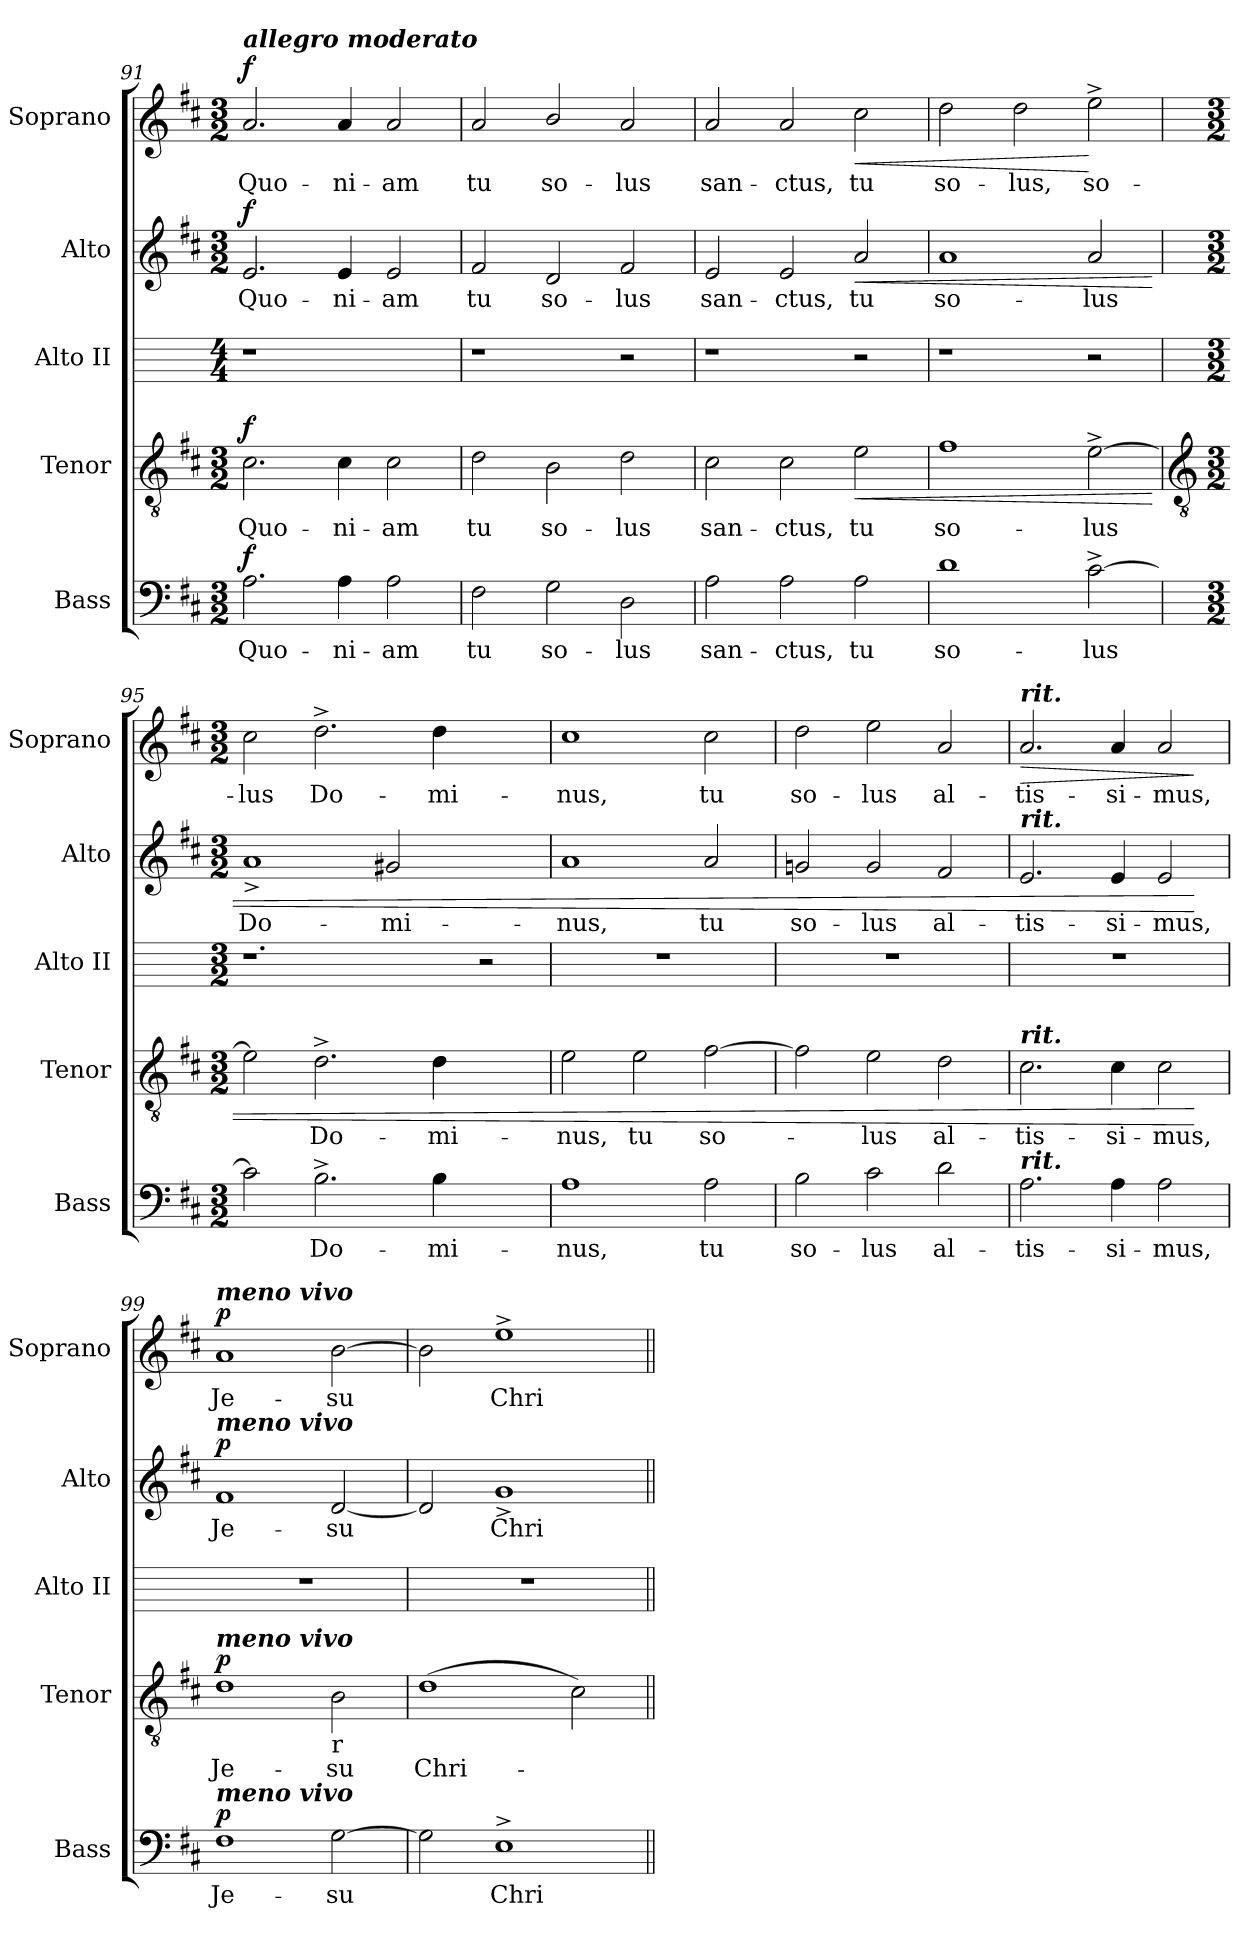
**kern	**text	**dynam	**kern	**text	**dynam	**kern	**kern	**text	**dynam	**kern	**text	**dynam
*part5	*part5	*part5	*part4	*part4	*part4	*part3	*part2	*part2	*part2	*part1	*part1	*part1
*staff5	*staff5	*staff5	*staff4	*staff4	*staff4	*staff3	*staff2	*staff2	*staff2	*staff1	*staff1	*staff1
*I"Bass	*	*	*I"Tenor	*	*	*I"Alto II	*I"Alto	*	*	*I"Soprano	*	*
*I'Bass	*	*	*I'Tenor	*	*	*I'Alto II	*I'Alto	*	*	*I'Soprano	*	*
*clefF4	*	*	*clefGv2	*	*	*	*clefG2	*	*	*clefG2	*	*
*k[f#c#]	*	*	*k[f#c#]	*	*	*	*k[f#c#]	*	*	*k[f#c#]	*	*
*D:	*	*	*D:	*	*	*	*D:	*	*	*D:	*	*
*M3/2	*	*	*M3/2	*	*	*M4/4	*M3/2	*	*	*M3/2	*	*
*MM176	*	*	*MM176	*	*	*MM176	*MM176	*	*	*MM176	*	*
=91	=91	=91	=91	=91	=91	=91	=91	=91	=91	=91	=91	=91
!	!	!	!	!	!	!	!	!	!	!LO:TX:a:Bi:t=allegro moderato	!	!
!	!LO:LY:b	!LO:DY:b	!	!LO:LY:b	!LO:DY:b	!	!	!LO:LY:b	!LO:DY:b	!	!LO:LY:b	!LO:DY:b
2.A	Quo-	f	2.c#	Quo-	f	1r	2.e	Quo-	f	2.a	Quo-	f
!	!LO:LY:b	!	!	!LO:LY:b	!	!	!	!LO:LY:b	!	!	!LO:LY:b	!
4A	-ni-	.	4c#	-ni-	.	.	4e	-ni-	.	4a	-ni-	.
!	!LO:LY:b	!	!	!LO:LY:b	!	!	!	!LO:LY:b	!	!	!LO:LY:b	!
2A	-am	.	2c#	-am	.	2ryy	2e	-am	.	2a	-am	.
=92	=92	=92	=92	=92	=92	=92	=92	=92	=92	=92	=92	=92
!	!LO:LY:b	!	!	!LO:LY:b	!	!	!	!LO:LY:b	!	!	!LO:LY:b	!
2F#	tu	.	2d	tu	.	1r	2f#	tu	.	2a	tu	.
!	!LO:LY:b	!	!	!LO:LY:b	!	!	!	!LO:LY:b	!	!	!LO:LY:b	!
2G	so-	.	2B	so-	.	.	2d	so-	.	2b/	so-	.
!	!LO:LY:b	!	!	!LO:LY:b	!	!	!	!LO:LY:b	!	!	!LO:LY:b	!
2D	-lus	.	2d	-lus	.	2r	2f#	-lus	.	2a	-lus	.
=93	=93	=93	=93	=93	=93	=93	=93	=93	=93	=93	=93	=93
!	!LO:LY:b	!	!	!LO:LY:b	!	!	!	!LO:LY:b	!	!	!LO:LY:b	!
2A	san-	.	2c#	san-	.	1r	2e	san-	.	2a	san-	.
!	!LO:LY:b	!	!	!LO:LY:b	!	!	!	!LO:LY:b	!	!	!LO:LY:b	!
2A	-ctus,	.	2c#	-ctus,	.	.	2e	-ctus,	.	2a	-ctus,	.
!	!LO:LY:b	!	!	!LO:LY:b	!LO:HP:b	!	!	!LO:LY:b	!LO:HP:b	!	!LO:LY:b	!LO:HP:b
2A	tu	.	2e	tu	<	2r	2a	tu	<	2cc#	tu	<
=94	=94	=94	=94	=94	=94	=94	=94	=94	=94	=94	=94	=94
!	!LO:LY:b	!	!	!LO:LY:b	!	!	!	!LO:LY:b	!	!	!LO:LY:b	!
1d	so-	.	1f#	so-	.	1r	1a	so-	.	2dd	so-	.
!	!	!	!	!	!	!	!	!	!	!	!LO:LY:b	!
.	.	.	.	.	.	.	.	.	.	2dd	-lus,	.
!	!LO:LY:b	!	!	!LO:LY:b	!	!	!	!LO:LY:b	!	!	!LO:LY:b	!
[2c#^	-lus	.	[2e^	-lus	.	2r	2a	-lus	.	2ee^	so-	[
!!LO:LB:g=z
=95	=95	=95	=95	=95	=95	=95	=95	=95	=95	=95	=95	=95
*	*	*	*clefGv2	*	*	*	*	*	*	*	*	*
*M3/2	*	*	*M3/2	*	*	*M3/2	*M3/2	*	*	*M3/2	*	*
!	!	!	!	!	!	!	!	!LO:LY:b	!	!	!LO:LY:b	!
2c#]	.	.	2e]	.	.	1.r	1a^	Do-	.	2cc#	-lus	.
!	!LO:LY:b	!	!	!LO:LY:b	!	!	!	!	!	!	!LO:LY:b	!
2.B^	Do-	.	2.d^	Do-	.	.	.	.	.	2.dd^	Do-	.
!	!	!	!	!	!	!	!	!LO:LY:b	!	!	!	!
.	.	.	.	.	.	.	2g#X	-mi-	.	.	.	.
!	!LO:LY:b	!	!	!LO:LY:b	!	!	!	!	!	!	!LO:LY:b	!
4B	-mi-	.	4d	-mi-	.	.	.	.	.	4dd	-mi-	.
2ryy	.	.	2ryy	.	.	2r	2ryy	.	.	2ryy	.	.
=96	=96	=96	=96	=96	=96	=96	=96	=96	=96	=96	=96	=96
!	!LO:LY:b	!	!	!LO:LY:b	!	!	!	!LO:LY:b	!	!	!LO:LY:b	!
1A	-nus,	.	2e	-nus,	.	1.r	1a	-nus,	.	1cc#	-nus,	.
!	!	!	!	!LO:LY:b	!	!	!	!	!	!	!	!
.	.	.	2e	tu	.	.	.	.	.	.	.	.
!	!LO:LY:b	!	!	!LO:LY:b	!	!	!	!LO:LY:b	!	!	!LO:LY:b	!
2A	tu	.	[2f#	so-	.	.	2a	tu	.	2cc#	tu	.
=97	=97	=97	=97	=97	=97	=97	=97	=97	=97	=97	=97	=97
!	!LO:LY:b	!	!	!	!	!	!	!LO:LY:b	!	!	!LO:LY:b	!
2B	so-	.	2f#]	.	.	1.r	2gn	so-	.	2dd	so-	.
!	!LO:LY:b	!	!	!LO:LY:b	!	!	!	!LO:LY:b	!	!	!LO:LY:b	!
2c#	-lus	.	2e	lus	.	.	2g	-lus	.	2ee	-lus	.
!	!LO:LY:b	!	!	!LO:LY:b	!	!	!	!LO:LY:b	!	!	!LO:LY:b	!
2d	al-	.	2d	al-	.	.	2f#	al-	.	2a	al-	.
=98	=98	=98	=98	=98	=98	=98	=98	=98	=98	=98	=98	=98
!	!	!	!	!	!	!	!	!	!	!LO:TX:a:Bi:t=rit.	!	!
!	!	!	!	!	!	!	!LO:TX:a:Bi:t=rit.	!	!	!	!	!
!	!	!	!LO:TX:a:Bi:t=rit.	!	!	!	!	!	!	!	!	!
!LO:TX:a:Bi:t=rit.	!	!	!	!	!	!	!	!	!	!	!	!
!	!LO:LY:b	!	!	!LO:LY:b	!	!	!	!LO:LY:b	!	!	!LO:LY:b	!LO:HP:b
2.A	-tis-	.	2.c#	-tis-	.	1.r	2.e	-tis-	.	2.a	-tis-	>
!	!LO:LY:b	!	!	!LO:LY:b	!	!	!	!LO:LY:b	!	!	!LO:LY:b	!
4A	-si-	.	4c#	-si-	.	.	4e	-si-	.	4a	-si-	.
!	!LO:LY:b	!	!	!LO:LY:b	!	!	!	!LO:LY:b	!	!	!LO:LY:b	!
2A	-mus,	.	2c#	-mus,	.	.	2e	-mus,	.	2a	-mus,	.
.	.	.	.	.	[	.	.	.	[	.	.	]
=99	=99	=99	=99	=99	=99	=99	=99	=99	=99	=99	=99	=99
*	*	*	*	*	*	*	*	*	*	*MM132	*	*
!	!	!	!	!	!	!	!	!	!	!LO:TX:a:Bi:t=meno vivo	!	!
!	!	!	!	!	!	!	!LO:TX:a:Bi:t=meno vivo	!	!	!	!	!
!	!	!	!LO:TX:a:Bi:t=meno vivo	!	!	!	!	!	!	!	!	!
!LO:TX:a:Bi:t=meno vivo	!	!	!	!	!	!	!	!	!	!	!	!
!	!LO:LY:b	!LO:DY:b	!	!LO:LY:b	!LO:DY:b	!	!	!LO:LY:b	!LO:DY:b	!	!LO:LY:b	!LO:DY:b
1F#	Je-	p	1d	Je-	p	1.r	1f#	Je-	p	1a	Je-	p
!	!	!	!LO:TX:b:t=r	!	!	!	!	!	!	!	!	!
!	!LO:LY:b	!	!	!LO:LY:b	!	!	!	!LO:LY:b	!	!	!LO:LY:b	!
[2G	-su	.	2B	-su	.	.	[2d	-su	.	[2b	-su	.
=100	=100	=100	=100	=100	=100	=100	=100	=100	=100	=100	=100	=100
!	!	!	!	!LO:LY:b	!	!	!	!	!	!	!	!
2G]	.	.	(>1d	Chri-	.	1.r	2d]	.	.	2b]	.	.
!	!LO:LY:b	!	!	!	!	!	!	!LO:LY:b	!	!	!LO:LY:b	!
1E^	Chri-	.	.	.	.	.	1g^	Chri-	.	1ee^	Chri-	.
.	.	.	2c#)	.	.	.	.	.	.	.	.	.
=||	=||	=||	=||	=||	=||	=||	=||	=||	=||	=||	=||	=||
*-	*-	*-	*-	*-	*-	*-	*-	*-	*-	*-	*-	*-
